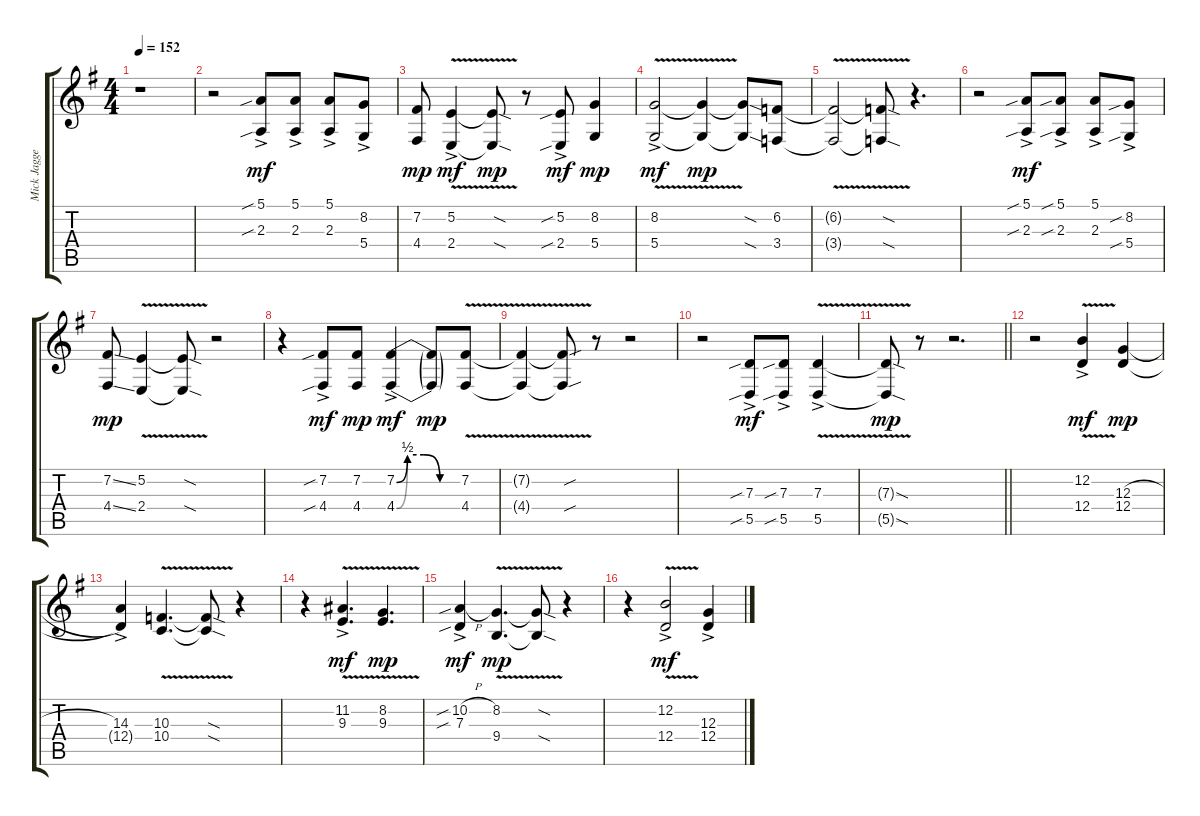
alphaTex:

\track ("Mick Jagger - Vocals & Bobby Keyes - Sax" "Mick Jagge") {instrument altosax}
\staff {score tabs}
\tuning (E4 B3 G3 D3 A2 E2) {hide}
\ts (4 4)
\tempo 152
\clef g2
\ks g
r.1{dy mp} |
r.2 (5.1{sib ac} 2.3{sib ac}).8{dy mf} (5.1{ac} 2.3{ac}).8 (5.1{ac} 2.3{ac}).8 (8.2{ac} 5.4{ac}).8 |
(7.2 4.4).8{dy mp} (5.2{v ac} 2.4{v ac}).4{dy mf} (5.2{sod t} 2.4{sod t}).8{dy mp} r.8 (5.2{sib ac} 2.4{sib ac}).8{dy mf} (8.2 5.4).4{dy mp} |
(8.2{v ac} 5.4{v ac}).2{dy mf} (8.2{t} 5.4{t}).4{dy mp} (8.2{sod t} 5.4{sod t}).8 (6.2 3.4).8 |
(6.2{v t} 3.4{v t}).2 (6.2{sod t} 3.4{sod t}).8 r.4{d} |
r.2 (5.1{sib ac} 2.3{sib ac}).8{dy mf} (5.1{sib ac} 2.3{sib ac}).8 (5.1{ac} 2.3{ac}).8 (8.2{sib ac} 5.4{sib ac}).8 |
(7.2{ss} 4.4{ss}).8{dy mp} (5.2{v} 2.4{v}).4 (5.2{sod t} 2.4{sod t}).8 r.2 |
r.4 (7.2{sib ac} 4.4{sib ac}).8{dy mf} (7.2 4.4).8{dy mp} (7.2{be (custom 0 0 10 2 25 2 40 0 60 0) ac} 4.4{be (custom 0 0 10 2 25 2 40 0 60 0) ac}).4{dy mf} (7.2{t} 4.4{t}).8{dy mp} (7.2{v} 4.4{v}).8 |
(7.2{v t} 4.4{v t}).4 (7.2{sou t} 4.4{sou t}).8 r.8 r.2 |
r.2 (7.3{sib ac} 5.5{sib ac}).8{dy mf} (7.3{sib ac} 5.5{sib ac}).8 (7.3{v ac} 5.5{v ac}).4 |
\barLineRight lightlight
(7.3{sod t} 5.5{sod t}).8{dy mp} r.8 r.2{d} |
r.2 (12.2{v ac} 12.4{v ac}).4{dy mf} (12.3{h} 12.4).4{dy mp} |
(14.3{ac} 12.4{t}).4 (10.3{v} 10.4{v}).4{d} (10.3{sod t} 10.4{sod t}).8 r.4 |
r.4 (11.2{v ac} 9.3{v ac}).4{d dy mf} (8.2{v} 9.3{v}).4{d dy mp} |
(10.2{sib h ac} 7.3{sib ac}).4{dy mf} (8.2{v} 9.4{v}).4{d dy mp} (8.2{sod t} 9.4{sod t}).8 r.4 |
r.4 (12.2{v ac} 12.4{v ac}).2{dy mf} (12.3{h ac} 12.4{ac}).4
